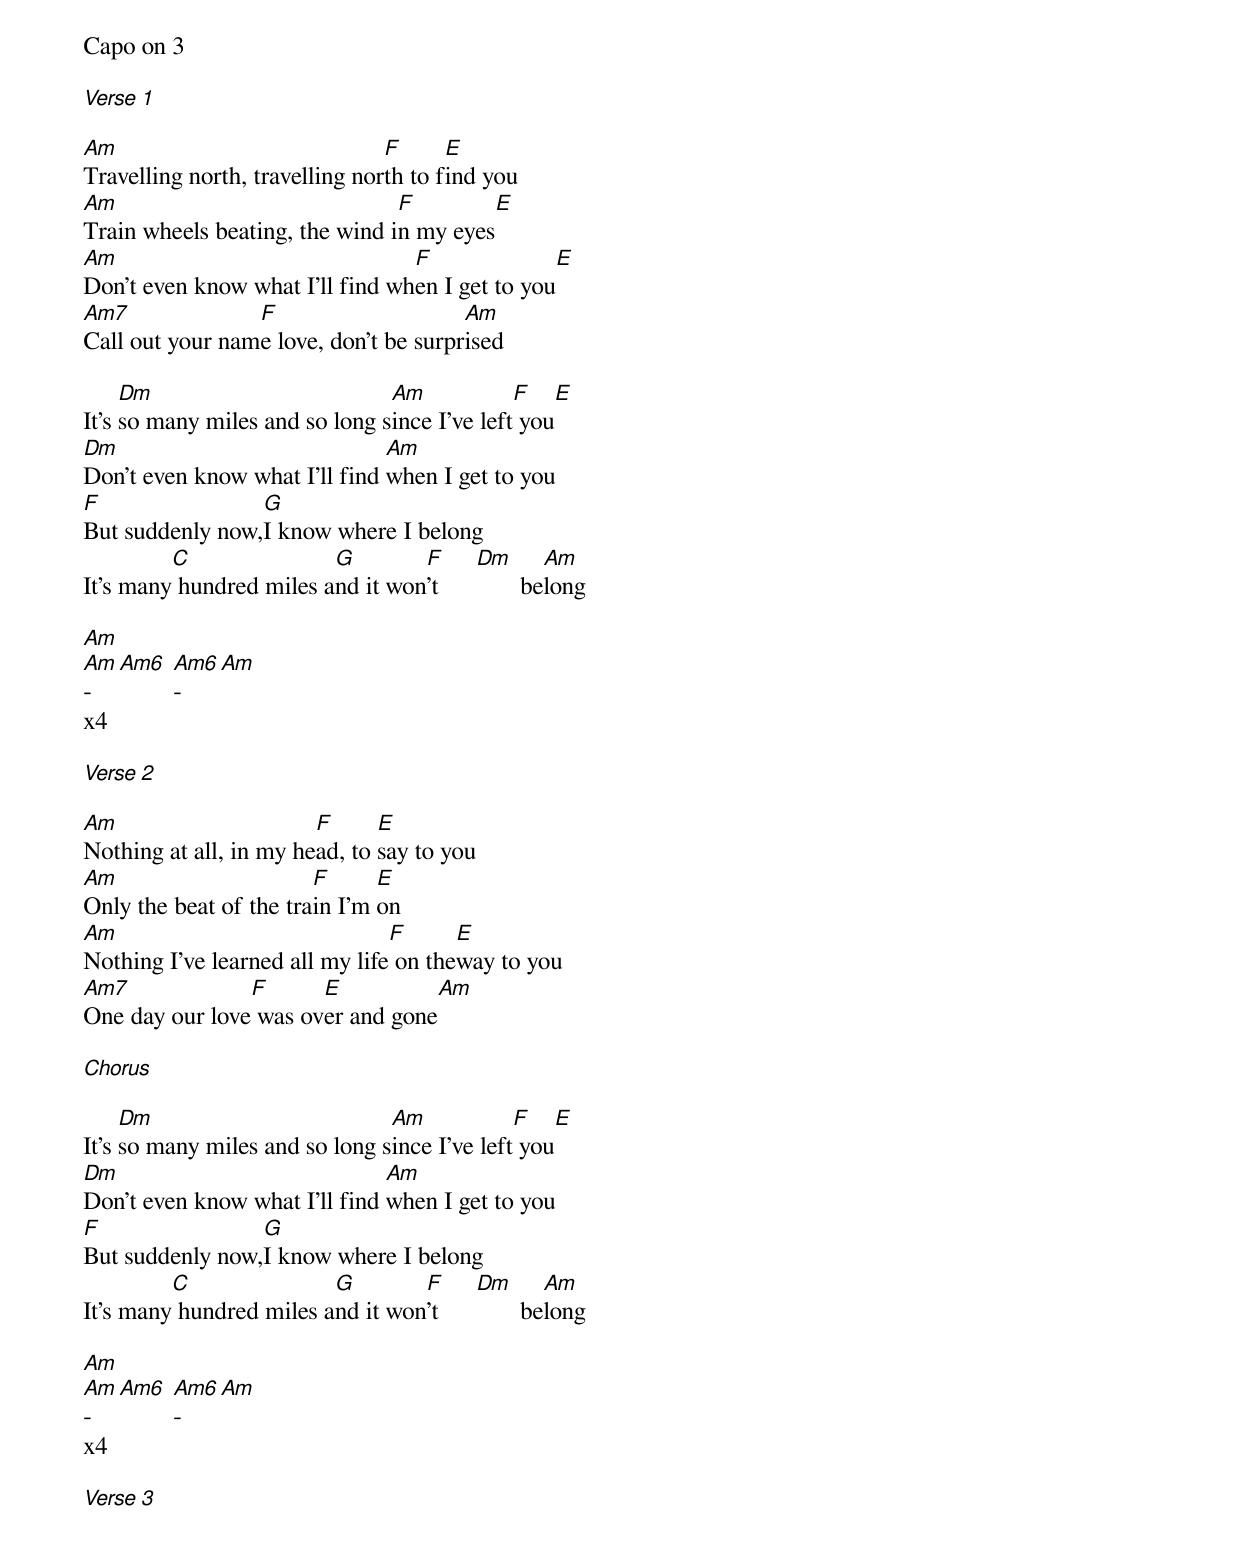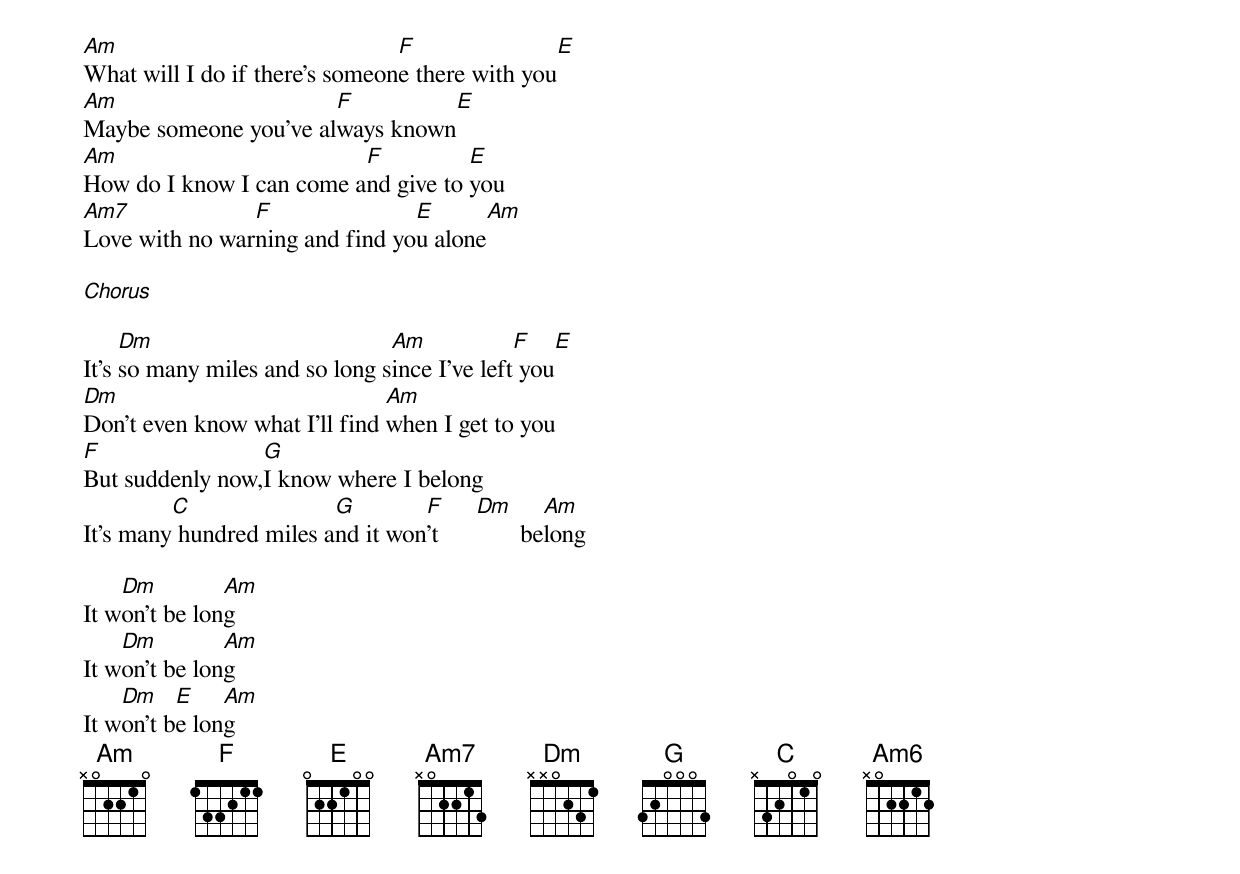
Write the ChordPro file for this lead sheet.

Capo on 3

[Verse 1]

[Am]Travelling north, travelling nor[F]th to f[E]ind you
[Am]Train wheels beating, the wind i[F]n my eyes[E]
[Am]Don't even know what I'll find wh[F]en I get to you[E]
[Am7]Call out your nam[F]e love, don't be surpr[Am]ised

It's [Dm]so many miles and so long s[Am]ince I've left[F] you[E]
[Dm]Don't even know what I'll find [Am]when I get to you
[F]But suddenly now,[G]I know where I belong
It's many[C] hundred miles a[G]nd it won[F]'t      [Dm]       be[Am]long

[Am]
[Am]-[Am6] [Am6]-[Am]
x4

[Verse 2]

[Am]Nothing at all, in my he[F]ad, to [E]say to you
[Am]Only the beat of the tra[F]in I'm [E]on
[Am]Nothing I've learned all my life[F] on the[E]way to you
[Am7]One day our love[F] was ov[E]er and gone[Am]

[Chorus]

It's [Dm]so many miles and so long s[Am]ince I've left[F] you[E]
[Dm]Don't even know what I'll find [Am]when I get to you
[F]But suddenly now,[G]I know where I belong
It's many[C] hundred miles a[G]nd it won[F]'t      [Dm]       be[Am]long

[Am]
[Am]-[Am6] [Am6]-[Am]
x4

[Verse 3]

[Am]What will I do if there's someon[F]e there with you[E]
[Am]Maybe someone you've al[F]ways known[E]
[Am]How do I know I can come a[F]nd give to [E]you
[Am7]Love with no war[F]ning and find yo[E]u alone[Am]

[Chorus]

It's [Dm]so many miles and so long s[Am]ince I've left[F] you[E]
[Dm]Don't even know what I'll find [Am]when I get to you
[F]But suddenly now,[G]I know where I belong
It's many[C] hundred miles a[G]nd it won[F]'t      [Dm]       be[Am]long

It w[Dm]on't be lon[Am]g
It w[Dm]on't be lon[Am]g
It w[Dm]on't b[E]e lon[Am]g
